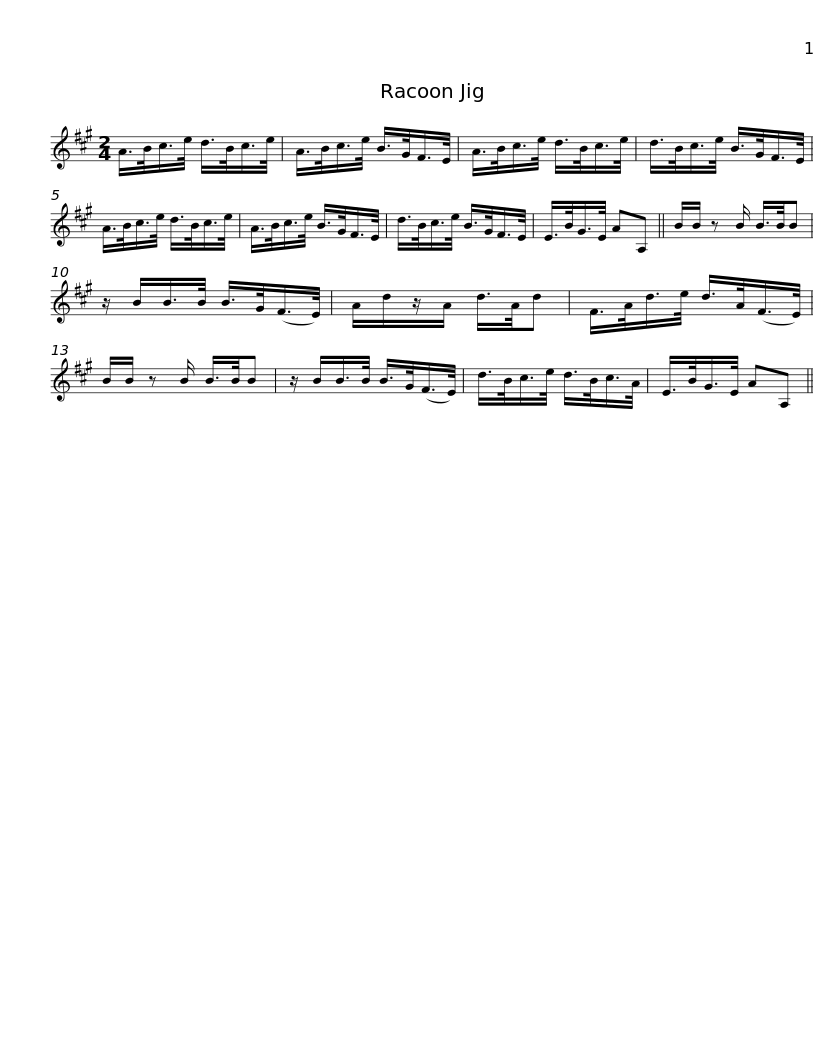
X:1
L:1/8
M:2/4
I:linebreak $
K:A
V:1 treble
V:1
 A/>B/c/>e/ d/>B/c/>e/ | A/>B/c/>e/ B/>G/F/>E/ | A/>B/c/>e/ d/>B/c/>e/ | d/>B/c/>e/ B/>G/F/>E/ | A/>B/c/>e/ d/>B/c/>e/ |$ %5
 A/>B/c/>e/ B/>G/F/>E/ | d/>B/c/>e/ B/>G/F/>E/ | E/>B/G/>E/ AA, || B/B/ z B/ B/>B/B | z/ B/B/>B/ B/>G/(F/>E/) |$ %10
 A/d/z/A/ d/>A/d | F/>A/d/>e/ d/>A/(F/>E/) | B/B/ z B/ B/>B/B | z/ B/B/>B/ B/>G/(F/>E/) | d/>B/c/>e/ d/>B/c/>A/ |$ %15
 E/>B/G/>E/ AA, || %16
